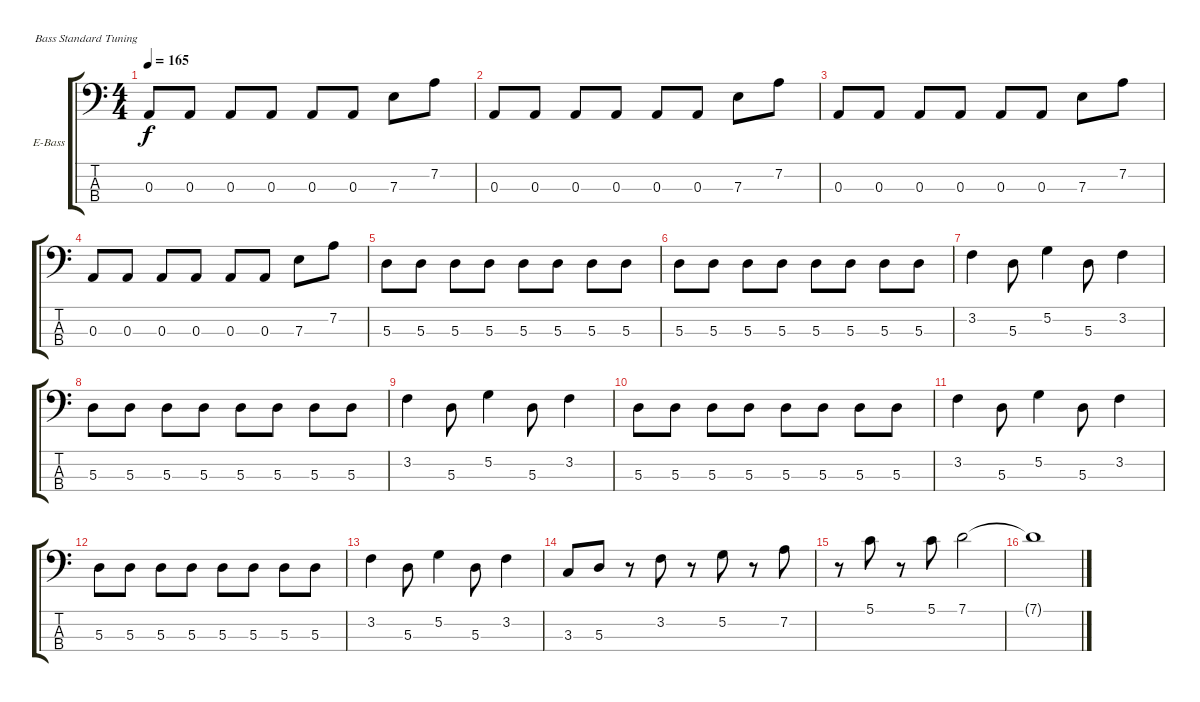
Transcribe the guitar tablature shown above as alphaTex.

\bracketExtendMode groupsimilarinstruments
\firstSystemTrackNameOrientation horizontal
\otherSystemsTrackNameOrientation horizontal
\track ("Glenn Hughes" "E-Bass") {instrument electricbassfinger}
\staff {score tabs}
\tuning (G2 D2 A1 E1)
\ts (4 4)
\tempo 165
\clef f4
\ks c
0.3.8{dy f} 0.3.8 0.3.8 0.3.8 0.3.8 0.3.8 7.3.8 7.2.8 |
0.3.8 0.3.8 0.3.8 0.3.8 0.3.8 0.3.8 7.3.8 7.2.8 |
0.3.8 0.3.8 0.3.8 0.3.8 0.3.8 0.3.8 7.3.8 7.2.8 |
0.3.8 0.3.8 0.3.8 0.3.8 0.3.8 0.3.8 7.3.8 7.2.8 |
5.3.8 5.3.8 5.3.8 5.3.8 5.3.8 5.3.8 5.3.8 5.3.8 |
5.3.8 5.3.8 5.3.8 5.3.8 5.3.8 5.3.8 5.3.8 5.3.8 |
3.2.4 5.3.8 5.2.4 5.3.8 3.2.4 |
5.3.8 5.3.8 5.3.8 5.3.8 5.3.8 5.3.8 5.3.8 5.3.8 |
3.2.4 5.3.8 5.2.4 5.3.8 3.2.4 |
5.3.8 5.3.8 5.3.8 5.3.8 5.3.8 5.3.8 5.3.8 5.3.8 |
3.2.4 5.3.8 5.2.4 5.3.8 3.2.4 |
5.3.8 5.3.8 5.3.8 5.3.8 5.3.8 5.3.8 5.3.8 5.3.8 |
3.2.4 5.3.8 5.2.4 5.3.8 3.2.4 |
3.3.8 5.3.8 r.8 3.2.8 r.8 5.2.8 r.8 7.2.8 |
r.8 5.1.8 r.8 5.1.8 7.1.2 |
7.1{t}.1
